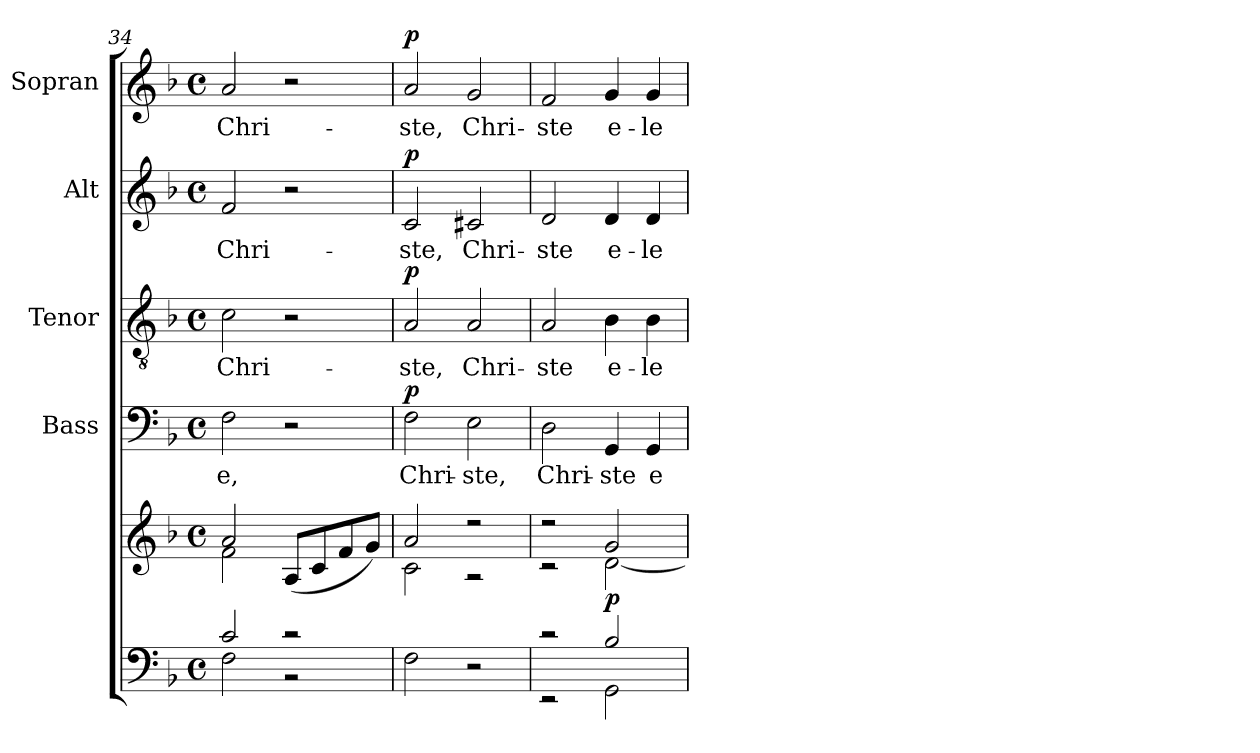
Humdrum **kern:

**kern	**kern	**dynam	**kern	**text	**dynam	**kern	**text	**dynam	**kern	**text	**dynam	**kern	**text	**dynam
*part5	*part5	*part5	*part4	*part4	*part4	*part3	*part3	*part3	*part2	*part2	*part2	*part1	*part1	*part1
*staff6	*staff5	*staff5/6	*staff4	*staff4	*staff4	*staff3	*staff3	*staff3	*staff2	*staff2	*staff2	*staff1	*staff1	*staff1
*	*	*	*I"Bass	*	*	*I"Tenor	*	*	*I"Alt	*	*	*I"Sopran	*	*
*	*	*	*I'B.	*	*	*I'T.	*	*	*I'A.	*	*	*I'S.	*	*
!!LO:PB:g=z
*clefF4	*clefG2	*	*clefF4	*	*	*clefGv2	*	*	*clefG2	*	*	*clefG2	*	*
*k[b-]	*k[b-]	*	*k[b-]	*	*	*k[b-]	*	*	*k[b-]	*	*	*k[b-]	*	*
*F:	*F:	*	*F:	*	*	*F:	*	*	*F:	*	*	*F:	*	*
*M4/4	*M4/4	*	*M4/4	*	*	*M4/4	*	*	*M4/4	*	*	*M4/4	*	*
*met(c)	*met(c)	*	*met(c)	*	*	*met(c)	*	*	*met(c)	*	*	*met(c)	*	*
=34	=34	=34	=34	=34	=34	=34	=34	=34	=34	=34	=34	=34	=34	=34
*^	*^	*	*	*	*	*	*	*	*	*	*	*	*	*
!	!	!	!	!	!	!LO:LY:b	!	!	!LO:LY:b	!	!	!LO:LY:b	!	!	!LO:LY:b	!
2c/	2F\	2a/	2f\	.	2F\	-e,	.	2c\	Chri-	.	2f/	Chri-	.	2a/	Chri-	.
2r	2r	(<8A/L	2ryy	.	2r	.	.	2r	.	.	2r	.	.	2r	.	.
.	.	8c/	.	.	.	.	.	.	.	.	.	.	.	.	.	.
.	.	8f/	.	.	.	.	.	.	.	.	.	.	.	.	.	.
.	.	8g/J)	.	.	.	.	.	.	.	.	.	.	.	.	.	.
*v	*v	*	*	*	*	*	*	*	*	*	*	*	*	*	*	*
=35	=35	=35	=35	=35	=35	=35	=35	=35	=35	=35	=35	=35	=35	=35	=35
!	!	!	!	!	!LO:LY:b	!LO:DY:a	!	!LO:LY:b	!LO:DY:a	!	!LO:LY:b	!LO:DY:a	!	!LO:LY:b	!LO:DY:a
2F\	2a/	2c\	.	2F\	Chri-	p	2A/	-ste,	p	2c/	-ste,	p	2a/	-ste,	p
!	!	!	!	!	!LO:LY:b	!	!	!LO:LY:b	!	!	!LO:LY:b	!	!	!LO:LY:b	!
2r	2r	2r	.	2E\	-ste,	.	2A/	Chri-	.	2c#X/	Chri-	.	2g/	Chri-	.
=36	=36	=36	=36	=36	=36	=36	=36	=36	=36	=36	=36	=36	=36	=36	=36
*^	*	*	*	*	*	*	*	*	*	*	*	*	*	*	*
!	!	!	!	!	!	!LO:LY:b	!	!	!LO:LY:b	!	!	!LO:LY:b	!	!	!LO:LY:b	!
2r	2r	2r	2r	.	2D\	Chri-	.	2A/	-ste	.	2d/	-ste	.	2f/	-ste	.
!	!	!	!	!LO:DY:b	!	!LO:LY:b	!	!	!LO:LY:b	!	!	!LO:LY:b	!	!	!LO:LY:b	!
2B-/	2GG\	2g/	[<2d\	p	4GG/	-ste	.	4B-\	e-	.	4d/	e-	.	4g/	e-	.
!	!	!	!	!	!	!LO:LY:b	!	!	!LO:LY:b	!	!	!LO:LY:b	!	!	!LO:LY:b	!
.	.	.	.	.	4GG/	e-	.	4B-\	-le-	.	4d/	-le-	.	4g/	-le-	.
*v	*v	*	*	*	*	*	*	*	*	*	*	*	*	*	*	*
*	*v	*v	*	*	*	*	*	*	*	*	*	*	*	*	*
=	=	=	=	=	=	=	=	=	=	=	=	=	=	=
*-	*-	*-	*-	*-	*-	*-	*-	*-	*-	*-	*-	*-	*-	*-
